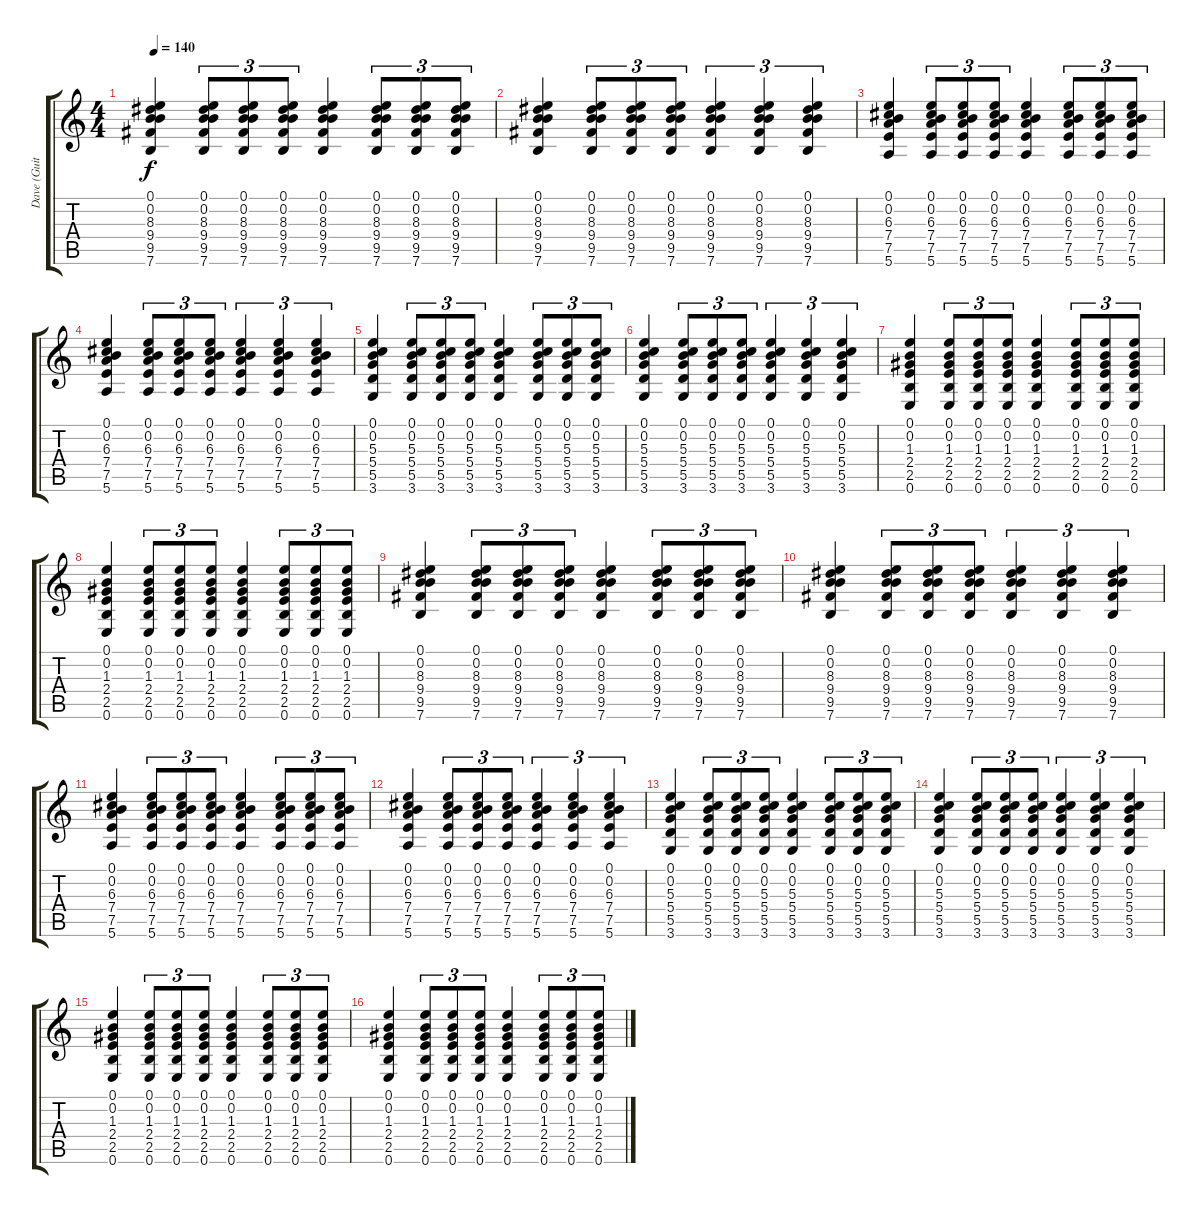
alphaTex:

\track ("Dave (Guitar)" "Dave (Guit") {instrument electricguitarclean}
\staff {score tabs}
\tuning (E4 B3 G3 D3 A2 E2) {hide}
\ts (4 4)
\tempo 140
\clef g2
\ks c
(0.1 0.2 8.3 9.4 9.5 7.6).4{dy f} (0.1 0.2 8.3 9.4 9.5 7.6).8{tu (3 2)} (0.1 0.2 8.3 9.4 9.5 7.6).8{tu (3 2)} (0.1 0.2 8.3 9.4 9.5 7.6).8{tu (3 2)} (0.1 0.2 8.3 9.4 9.5 7.6).4 (0.1 0.2 8.3 9.4 9.5 7.6).8{tu (3 2)} (0.1 0.2 8.3 9.4 9.5 7.6).8{tu (3 2)} (0.1 0.2 8.3 9.4 9.5 7.6).8{tu (3 2)} |
(0.1 0.2 8.3 9.4 9.5 7.6).4 (0.1 0.2 8.3 9.4 9.5 7.6).8{tu (3 2)} (0.1 0.2 8.3 9.4 9.5 7.6).8{tu (3 2)} (0.1 0.2 8.3 9.4 9.5 7.6).8{tu (3 2)} (0.1 0.2 8.3 9.4 9.5 7.6).4{tu (3 2)} (0.1 0.2 8.3 9.4 9.5 7.6).4{tu (3 2)} (0.1 0.2 8.3 9.4 9.5 7.6).4{tu (3 2)} |
(0.1 0.2 6.3 7.4 7.5 5.6).4 (0.1 0.2 6.3 7.4 7.5 5.6).8{tu (3 2)} (0.1 0.2 6.3 7.4 7.5 5.6).8{tu (3 2)} (0.1 0.2 6.3 7.4 7.5 5.6).8{tu (3 2)} (0.1 0.2 6.3 7.4 7.5 5.6).4 (0.1 0.2 6.3 7.4 7.5 5.6).8{tu (3 2)} (0.1 0.2 6.3 7.4 7.5 5.6).8{tu (3 2)} (0.1 0.2 6.3 7.4 7.5 5.6).8{tu (3 2)} |
(0.1 0.2 6.3 7.4 7.5 5.6).4 (0.1 0.2 6.3 7.4 7.5 5.6).8{tu (3 2)} (0.1 0.2 6.3 7.4 7.5 5.6).8{tu (3 2)} (0.1 0.2 6.3 7.4 7.5 5.6).8{tu (3 2)} (0.1 0.2 6.3 7.4 7.5 5.6).4{tu (3 2)} (0.1 0.2 6.3 7.4 7.5 5.6).4{tu (3 2)} (0.1 0.2 6.3 7.4 7.5 5.6).4{tu (3 2)} |
(0.1 0.2 5.3 5.4 5.5 3.6).4 (0.1 0.2 5.3 5.4 5.5 3.6).8{tu (3 2)} (0.1 0.2 5.3 5.4 5.5 3.6).8{tu (3 2)} (0.1 0.2 5.3 5.4 5.5 3.6).8{tu (3 2)} (0.1 0.2 5.3 5.4 5.5 3.6).4 (0.1 0.2 5.3 5.4 5.5 3.6).8{tu (3 2)} (0.1 0.2 5.3 5.4 5.5 3.6).8{tu (3 2)} (0.1 0.2 5.3 5.4 5.5 3.6).8{tu (3 2)} |
(0.1 0.2 5.3 5.4 5.5 3.6).4 (0.1 0.2 5.3 5.4 5.5 3.6).8{tu (3 2)} (0.1 0.2 5.3 5.4 5.5 3.6).8{tu (3 2)} (0.1 0.2 5.3 5.4 5.5 3.6).8{tu (3 2)} (0.1 0.2 5.3 5.4 5.5 3.6).4{tu (3 2)} (0.1 0.2 5.3 5.4 5.5 3.6).4{tu (3 2)} (0.1 0.2 5.3 5.4 5.5 3.6).4{tu (3 2)} |
(0.1 0.2 1.3 2.4 2.5 0.6).4 (0.1 0.2 1.3 2.4 2.5 0.6).8{tu (3 2)} (0.1 0.2 1.3 2.4 2.5 0.6).8{tu (3 2)} (0.1 0.2 1.3 2.4 2.5 0.6).8{tu (3 2)} (0.1 0.2 1.3 2.4 2.5 0.6).4 (0.1 0.2 1.3 2.4 2.5 0.6).8{tu (3 2)} (0.1 0.2 1.3 2.4 2.5 0.6).8{tu (3 2)} (0.1 0.2 1.3 2.4 2.5 0.6).8{tu (3 2)} |
(0.1 0.2 1.3 2.4 2.5 0.6).4 (0.1 0.2 1.3 2.4 2.5 0.6).8{tu (3 2)} (0.1 0.2 1.3 2.4 2.5 0.6).8{tu (3 2)} (0.1 0.2 1.3 2.4 2.5 0.6).8{tu (3 2)} (0.1 0.2 1.3 2.4 2.5 0.6).4 (0.1 0.2 1.3 2.4 2.5 0.6).8{tu (3 2)} (0.1 0.2 1.3 2.4 2.5 0.6).8{tu (3 2)} (0.1 0.2 1.3 2.4 2.5 0.6).8{tu (3 2)} |
(0.1 0.2 8.3 9.4 9.5 7.6).4 (0.1 0.2 8.3 9.4 9.5 7.6).8{tu (3 2)} (0.1 0.2 8.3 9.4 9.5 7.6).8{tu (3 2)} (0.1 0.2 8.3 9.4 9.5 7.6).8{tu (3 2)} (0.1 0.2 8.3 9.4 9.5 7.6).4 (0.1 0.2 8.3 9.4 9.5 7.6).8{tu (3 2)} (0.1 0.2 8.3 9.4 9.5 7.6).8{tu (3 2)} (0.1 0.2 8.3 9.4 9.5 7.6).8{tu (3 2)} |
(0.1 0.2 8.3 9.4 9.5 7.6).4 (0.1 0.2 8.3 9.4 9.5 7.6).8{tu (3 2)} (0.1 0.2 8.3 9.4 9.5 7.6).8{tu (3 2)} (0.1 0.2 8.3 9.4 9.5 7.6).8{tu (3 2)} (0.1 0.2 8.3 9.4 9.5 7.6).4{tu (3 2)} (0.1 0.2 8.3 9.4 9.5 7.6).4{tu (3 2)} (0.1 0.2 8.3 9.4 9.5 7.6).4{tu (3 2)} |
(0.1 0.2 6.3 7.4 7.5 5.6).4 (0.1 0.2 6.3 7.4 7.5 5.6).8{tu (3 2)} (0.1 0.2 6.3 7.4 7.5 5.6).8{tu (3 2)} (0.1 0.2 6.3 7.4 7.5 5.6).8{tu (3 2)} (0.1 0.2 6.3 7.4 7.5 5.6).4 (0.1 0.2 6.3 7.4 7.5 5.6).8{tu (3 2)} (0.1 0.2 6.3 7.4 7.5 5.6).8{tu (3 2)} (0.1 0.2 6.3 7.4 7.5 5.6).8{tu (3 2)} |
(0.1 0.2 6.3 7.4 7.5 5.6).4 (0.1 0.2 6.3 7.4 7.5 5.6).8{tu (3 2)} (0.1 0.2 6.3 7.4 7.5 5.6).8{tu (3 2)} (0.1 0.2 6.3 7.4 7.5 5.6).8{tu (3 2)} (0.1 0.2 6.3 7.4 7.5 5.6).4{tu (3 2)} (0.1 0.2 6.3 7.4 7.5 5.6).4{tu (3 2)} (0.1 0.2 6.3 7.4 7.5 5.6).4{tu (3 2)} |
(0.1 0.2 5.3 5.4 5.5 3.6).4 (0.1 0.2 5.3 5.4 5.5 3.6).8{tu (3 2)} (0.1 0.2 5.3 5.4 5.5 3.6).8{tu (3 2)} (0.1 0.2 5.3 5.4 5.5 3.6).8{tu (3 2)} (0.1 0.2 5.3 5.4 5.5 3.6).4 (0.1 0.2 5.3 5.4 5.5 3.6).8{tu (3 2)} (0.1 0.2 5.3 5.4 5.5 3.6).8{tu (3 2)} (0.1 0.2 5.3 5.4 5.5 3.6).8{tu (3 2)} |
(0.1 0.2 5.3 5.4 5.5 3.6).4 (0.1 0.2 5.3 5.4 5.5 3.6).8{tu (3 2)} (0.1 0.2 5.3 5.4 5.5 3.6).8{tu (3 2)} (0.1 0.2 5.3 5.4 5.5 3.6).8{tu (3 2)} (0.1 0.2 5.3 5.4 5.5 3.6).4{tu (3 2)} (0.1 0.2 5.3 5.4 5.5 3.6).4{tu (3 2)} (0.1 0.2 5.3 5.4 5.5 3.6).4{tu (3 2)} |
(0.1 0.2 1.3 2.4 2.5 0.6).4 (0.1 0.2 1.3 2.4 2.5 0.6).8{tu (3 2)} (0.1 0.2 1.3 2.4 2.5 0.6).8{tu (3 2)} (0.1 0.2 1.3 2.4 2.5 0.6).8{tu (3 2)} (0.1 0.2 1.3 2.4 2.5 0.6).4 (0.1 0.2 1.3 2.4 2.5 0.6).8{tu (3 2)} (0.1 0.2 1.3 2.4 2.5 0.6).8{tu (3 2)} (0.1 0.2 1.3 2.4 2.5 0.6).8{tu (3 2)} |
(0.1 0.2 1.3 2.4 2.5 0.6).4 (0.1 0.2 1.3 2.4 2.5 0.6).8{tu (3 2)} (0.1 0.2 1.3 2.4 2.5 0.6).8{tu (3 2)} (0.1 0.2 1.3 2.4 2.5 0.6).8{tu (3 2)} (0.1 0.2 1.3 2.4 2.5 0.6).4 (0.1 0.2 1.3 2.4 2.5 0.6).8{tu (3 2)} (0.1 0.2 1.3 2.4 2.5 0.6).8{tu (3 2)} (0.1 0.2 1.3 2.4 2.5 0.6).8{tu (3 2)}
